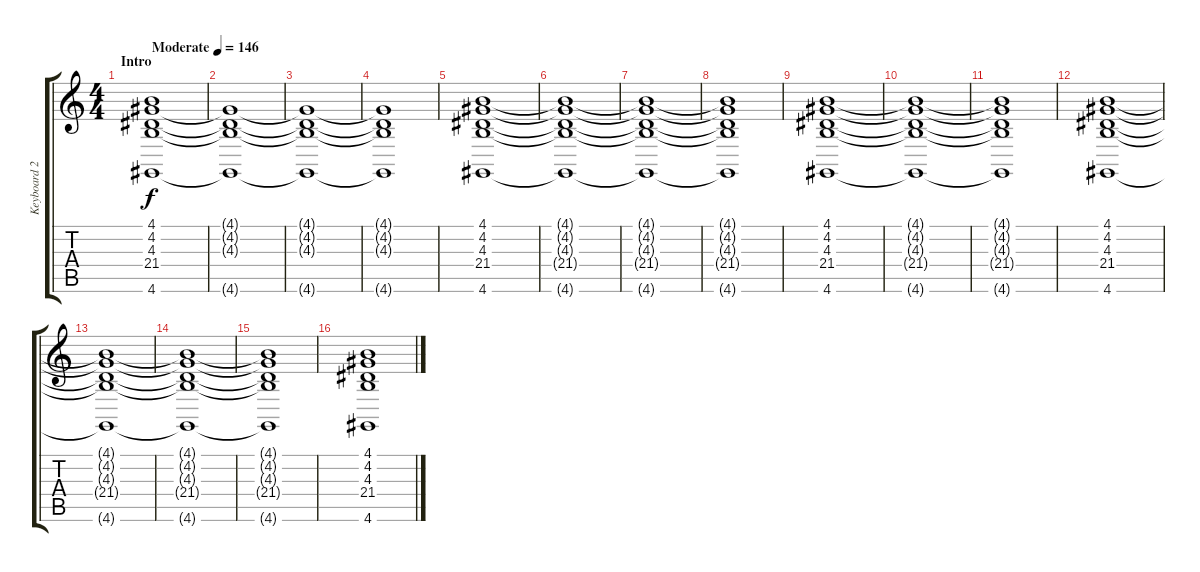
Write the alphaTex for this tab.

\track ("Keyboard 2" "Keyboard 2") {instrument churchorgan}
\staff {score tabs}
\tuning (E4 B3 G3 D3 A2 E2) {hide}
\ts (4 4)
\section ("" "Intro")
\tempo (146 "Moderate")
\clef g2
\ks c
(4.1 4.2 4.3 21.4 4.6).1{dy f instrument churchorgan} |
(4.1{t} 4.2{t} 4.3{t} 4.6{t}).1 |
(4.1{t} 4.2{t} 4.3{t} 4.6{t}).1 |
(4.1{t} 4.2{t} 4.3{t} 4.6{t}).1 |
(4.1 4.2 4.3 21.4 4.6).1 |
(4.1{t} 4.2{t} 4.3{t} 21.4{t} 4.6{t}).1 |
(4.1{t} 4.2{t} 4.3{t} 21.4{t} 4.6{t}).1 |
(4.1{t} 4.2{t} 4.3{t} 21.4{t} 4.6{t}).1 |
(4.1 4.2 4.3 21.4 4.6).1 |
(4.1{t} 4.2{t} 4.3{t} 21.4{t} 4.6{t}).1 |
(4.1{t} 4.2{t} 4.3{t} 21.4{t} 4.6{t}).1 |
(4.1 4.2 4.3 21.4 4.6).1 |
(4.1{t} 4.2{t} 4.3{t} 21.4{t} 4.6{t}).1 |
(4.1{t} 4.2{t} 4.3{t} 21.4{t} 4.6{t}).1 |
(4.1{t} 4.2{t} 4.3{t} 21.4{t} 4.6{t}).1 |
(4.1 4.2 4.3 21.4 4.6).1
